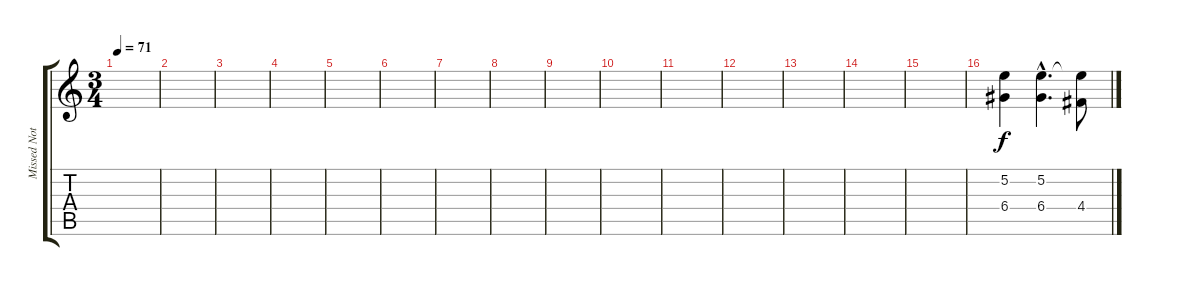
\track ("Missed Notes" "Missed Not") {instrument acousticguitarnylon}
\staff {score tabs}
\tuning (E4 B3 G3 D3 A2 E2) {hide}
\ts (3 4)
\tempo 71
\clef g2
\ks c
|
|
|
|
|
|
|
|
|
|
|
|
|
|
|
(5.2 6.4).4 (5.2{hac} 6.4{hac}).4{d} (5.2{t} 4.4).8
